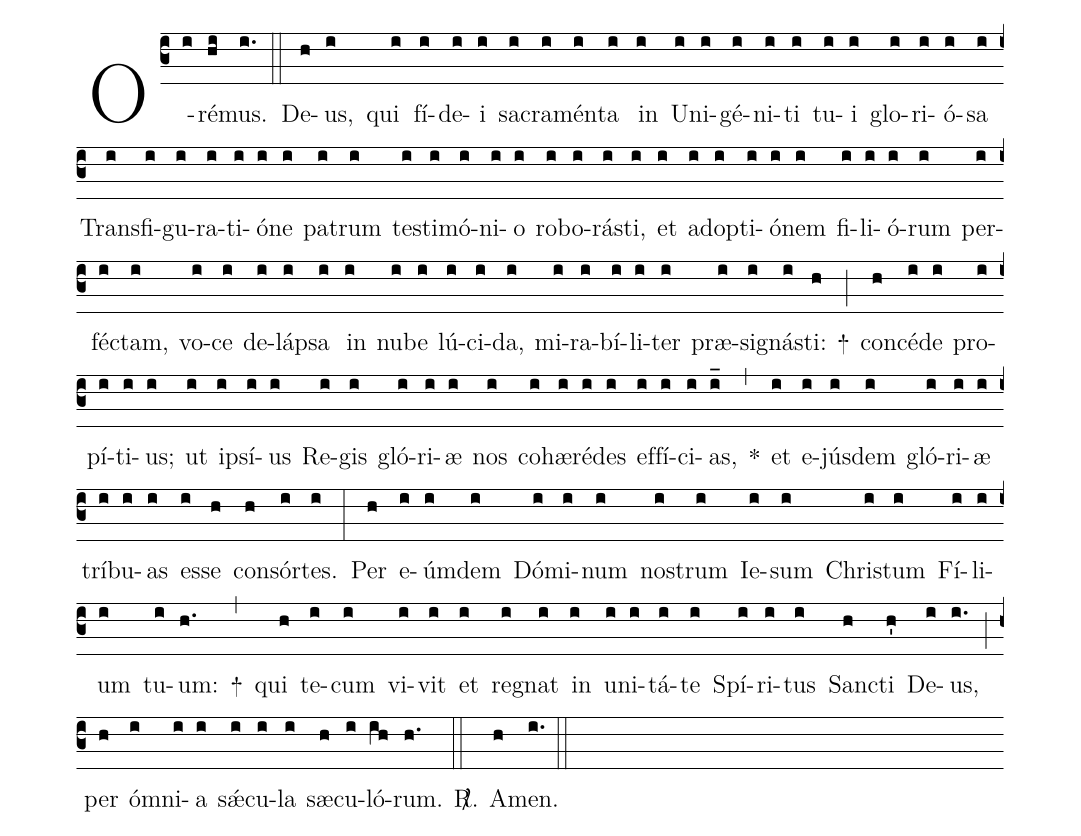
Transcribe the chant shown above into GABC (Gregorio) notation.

%%
(c3)
O(i)ré(hi)mus.(i.) (::)

De(h)us,(i) qui(i) fí(i)de(i)i(i) sa(i)cra(i)mén(i)ta(i) in(i) U(i)ni(i)gé(i)ni(i)ti(i) tu(i)i(i) glo(i)ri(i)ó(i)sa(i) Trans(i)fi(i)gu(i)ra(i)ti(i)ó(i)ne(i) pa(i)trum(i) tes(i)ti(i)mó(i)ni(i)o(i) ro(i)bo(i)rás(i)ti,(i) et(i) ad(i)op(i)ti(i)ó(i)nem(i) fi(i)li(i)ó(i)rum(i) per(i)féc(i)tam,(i) vo(i)ce(i) de(i)láp(i)sa(i) in(i) nu(i)be(i) lú(i)ci(i)da,(i) mi(i)ra(i)bí(i)li(i)ter(i) præ(i)si(i)gnás(i)ti:(h) +(;)
con(h)cé(i)de(i) pro(i)pí(i)ti(i)us;(i) ut(i) ip(i)sí(i)us(i) Re(i)gis(i) gló(i)ri(i)æ(i) nos(i) co(i)hæ(i)ré(i)des(i) ef(i)fí(i)ci(i)as,(i_) *(,)
et(i) e(i)jús(i)dem(i) gló(i)ri(i)æ(i) trí(i)bu(i)as(i) es(i)se(h) con(h)sór(i)tes.(i) (:)

Per(h) e(i)úm(i)dem(i) Dó(i)mi(i)num(i) nos(i)trum(i) Ie(i)sum(i) Chris(i)tum(i) Fí(i)li(i)um(i) tu(i)um:(h.) +(,)
qui(h) te(i)cum(i) vi(i)vit(i) et(i) reg(i)nat(i) in(i) u(i)ni(i)tá(i)te(i) Spí(i)ri(i)tus(i) San(h)cti(h') De(i)us,(i.) (;)
per(h) óm(i)ni(i)a(i) sǽ(i)cu(i)la(i) sæ(h)cu(i)ló(ih)rum.(h.) <sp>R/</sp>.(::)
A(h)men.(i.) (::)
